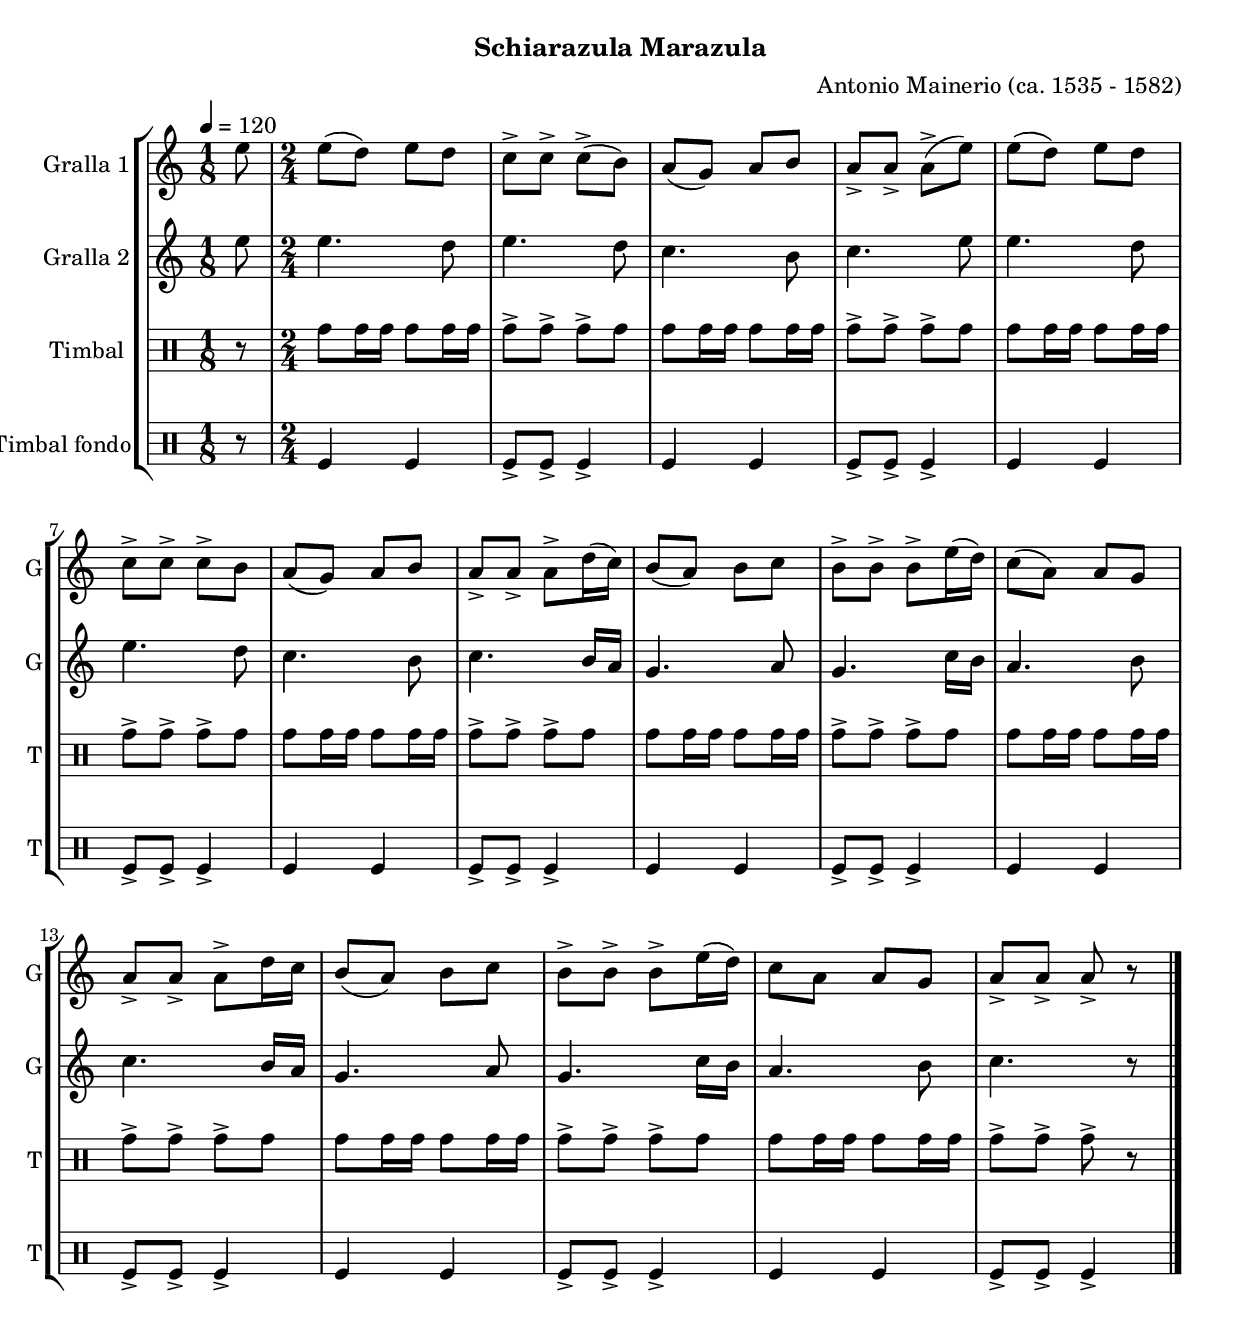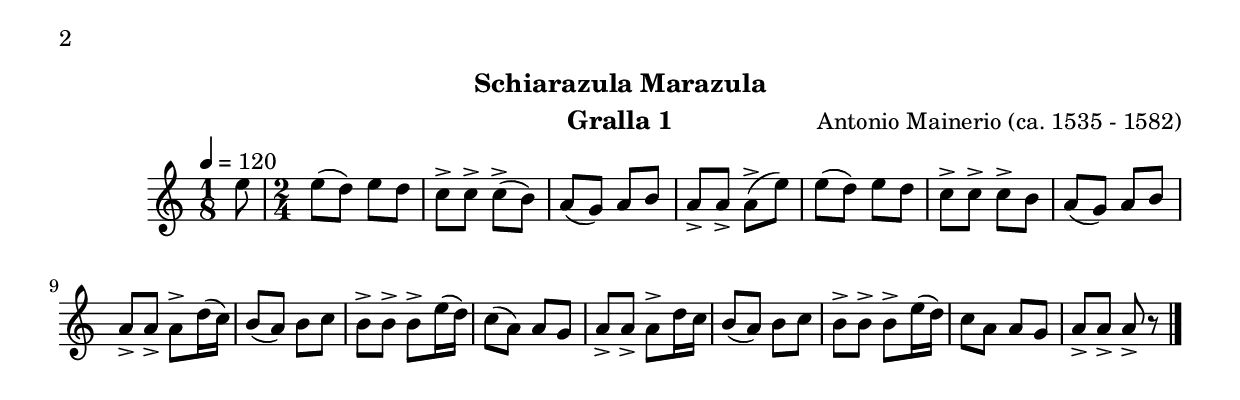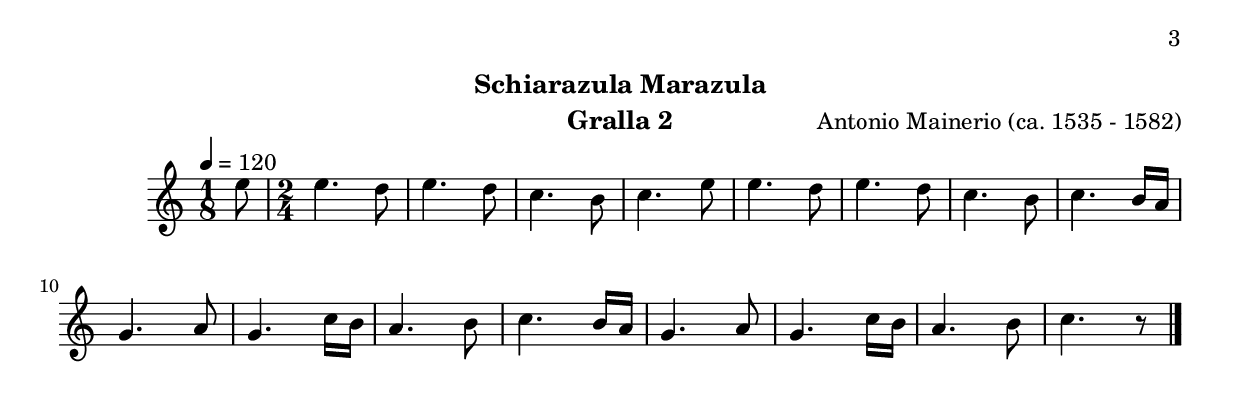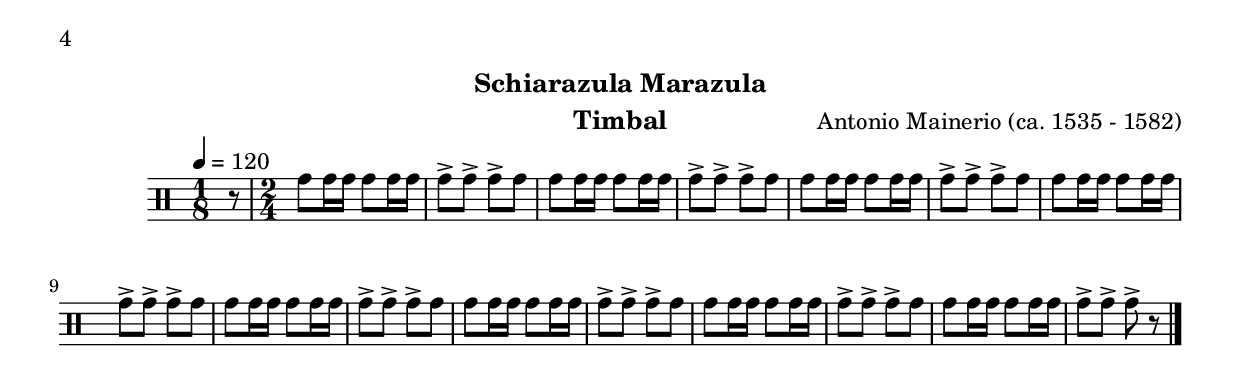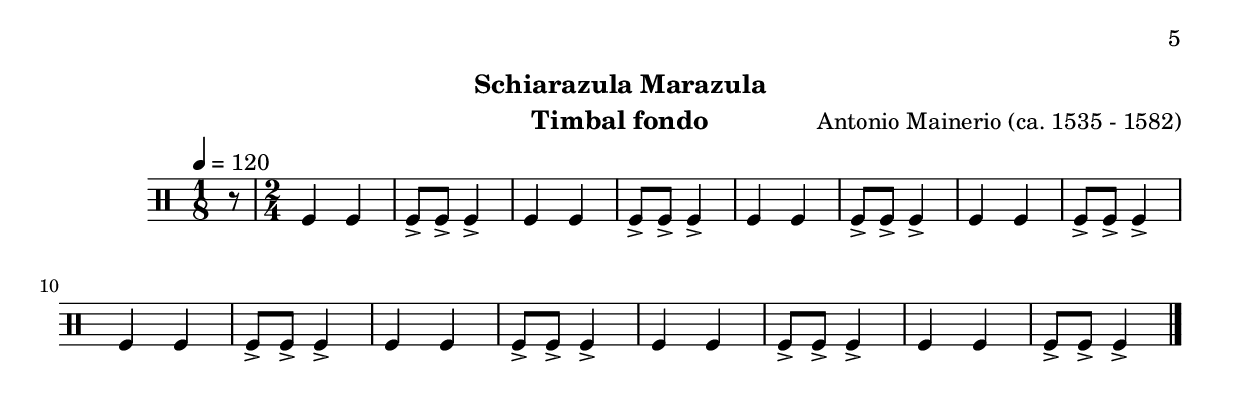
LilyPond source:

\version "2.22.1"

\header {
  dedication=""
  title="  "
  subtitle="Schiarazula Marazula"
  subsubtitle=""
  poet=""
  meter=""
  piece=""
  composer="Antonio Mainerio (ca. 1535 - 1582)"
  arranger=""
  opus=""
  instrument=""
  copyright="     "
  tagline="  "
}

liniaroAa =
\relative e''
{
  \tempo 4=120
  \clef treble
  \key c \major
  \time 1/8
  e8  |
  \time 2/4   e8 ( d ) e  d  |
  c8-> c-> c-> ( b )  |
  a8 ( g ) a  b  |
  %05
  a8-> a-> a-> ( e' )  |
  e8 ( d ) e  d  |
  c8-> c-> c-> b   |
  a8 ( g ) a  b  |
  a8-> a-> a-> d16 ( c )  |
  %10
  b8 ( a ) b  c  |
  b8-> b-> b-> e16 ( d )  |
  c8 ( a ) a  g  |
  a8-> a-> a-> d16 c   |
  b8 ( a ) b  c  |
  %15
  b8-> b-> b-> e16 ( d )  |
   c8 a  a  g  |
  a8-> a-> a-> r  \bar "|."
}

liniaroAb =
\relative e''
{
  \tempo 4=120
  \clef treble
  \key c \major
  \time 1/8
  e8  |
  \time 2/4   e4. d8  |
  e4. d8  |
  c4. b8  |
  %05
  c4. e8  |
  e4. d8  |
  e4. d8  |
  c4. b8  |
  c4. b16 a  |
  %10
  g4. a8  |
  g4. c16 b  |
  a4. b8  |
  c4. b16 a  |
  g4. a8  |
  %15
  g4. c16 b  |
  a4. b8  |
  c4. r8  \bar "|."
}

liniaroAc =
\drummode
{
  \tempo 4=120
  \time 1/8
  r8  |
  \time 2/4   tomh8 tomh16 tomh tomh8 tomh16 tomh  |
  tomh8-> tomh-> tomh-> tomh  |
  tomh8 tomh16 tomh tomh8 tomh16 tomh  |
  %05
  tomh8-> tomh-> tomh-> tomh  |
  tomh8 tomh16 tomh tomh8 tomh16 tomh  |
  tomh8-> tomh-> tomh-> tomh  |
  tomh8 tomh16 tomh tomh8 tomh16 tomh  |
  tomh8-> tomh-> tomh-> tomh  |
  %10
  tomh8 tomh16 tomh tomh8 tomh16 tomh  |
  tomh8-> tomh-> tomh-> tomh  |
  tomh8 tomh16 tomh tomh8 tomh16 tomh  |
  tomh8-> tomh-> tomh-> tomh  |
  tomh8 tomh16 tomh tomh8 tomh16 tomh  |
  %15
  tomh8-> tomh-> tomh-> tomh  |
  tomh8 tomh16 tomh tomh8 tomh16 tomh  |
  tomh8-> tomh-> tomh-> r  \bar "|."
}

liniaroAd =
\drummode
{
  \tempo 4=120
  \time 1/8
  r8  |
  \time 2/4   tomfl4 tomfl  |
  tomfl8-> tomfl-> tomfl4->  |
  tomfl4 tomfl  |
  %05
  tomfl8-> tomfl-> tomfl4->  |
  tomfl4 tomfl  |
  tomfl8-> tomfl-> tomfl4->  |
  tomfl4 tomfl  |
  tomfl8-> tomfl-> tomfl4->  |
  %10
  tomfl4 tomfl  |
  tomfl8-> tomfl-> tomfl4->  |
  tomfl4 tomfl  |
  tomfl8-> tomfl-> tomfl4->  |
  tomfl4 tomfl  |
  %15
  tomfl8-> tomfl-> tomfl4->  |
  tomfl4 tomfl  |
  tomfl8-> tomfl-> tomfl4->  \bar "|."
}

\bookpart {
  \score {
    \new StaffGroup {
      \override Score.RehearsalMark #'self-alignment-X = #LEFT
      <<
        \new Staff \with {instrumentName = #"Gralla 1" shortInstrumentName = #"G"} \liniaroAa
        \new Staff \with {instrumentName = #"Gralla 2" shortInstrumentName = #"G"} \liniaroAb
        \new DrumStaff \with {instrumentName = #"Timbal" shortInstrumentName = #"T"} \liniaroAc
        \new DrumStaff \with {instrumentName = #"Timbal fondo" shortInstrumentName = #"T"} \liniaroAd
      >>
    }
    \layout {}
  }
  \score { \unfoldRepeats
    \new StaffGroup {
      \override Score.RehearsalMark #'self-alignment-X = #LEFT
      <<
        \new Staff \with {instrumentName = #"Gralla 1" shortInstrumentName = #"G"} \liniaroAa
        \new Staff \with {instrumentName = #"Gralla 2" shortInstrumentName = #"G"} \liniaroAb
        \new DrumStaff \with {instrumentName = #"Timbal" shortInstrumentName = #"T"} \liniaroAc
        \new DrumStaff \with {instrumentName = #"Timbal fondo" shortInstrumentName = #"T"} \liniaroAd
      >>
    }
    \midi {}
  }
}

\bookpart {
  \header {instrument="Gralla 1"}
  \score {
    \new StaffGroup {
      \override Score.RehearsalMark #'self-alignment-X = #LEFT
      <<
        \new Staff \liniaroAa
      >>
    }
    \layout {}
  }
  \score { \unfoldRepeats
    \new StaffGroup {
      \override Score.RehearsalMark #'self-alignment-X = #LEFT
      <<
        \new Staff \liniaroAa
      >>
    }
    \midi {}
  }
}

\bookpart {
  \header {instrument="Gralla 2"}
  \score {
    \new StaffGroup {
      \override Score.RehearsalMark #'self-alignment-X = #LEFT
      <<
        \new Staff \liniaroAb
      >>
    }
    \layout {}
  }
  \score { \unfoldRepeats
    \new StaffGroup {
      \override Score.RehearsalMark #'self-alignment-X = #LEFT
      <<
        \new Staff \liniaroAb
      >>
    }
    \midi {}
  }
}

\bookpart {
  \header {instrument="Timbal"}
  \score {
    \new StaffGroup {
      \override Score.RehearsalMark #'self-alignment-X = #LEFT
      <<
        \new DrumStaff \liniaroAc
      >>
    }
    \layout {}
  }
  \score { \unfoldRepeats
    \new StaffGroup {
      \override Score.RehearsalMark #'self-alignment-X = #LEFT
      <<
        \new DrumStaff \liniaroAc
      >>
    }
    \midi {}
  }
}

\bookpart {
  \header {instrument="Timbal fondo"}
  \score {
    \new StaffGroup {
      \override Score.RehearsalMark #'self-alignment-X = #LEFT
      <<
        \new DrumStaff \liniaroAd
      >>
    }
    \layout {}
  }
  \score { \unfoldRepeats
    \new StaffGroup {
      \override Score.RehearsalMark #'self-alignment-X = #LEFT
      <<
        \new DrumStaff \liniaroAd
      >>
    }
    \midi {}
  }
}

